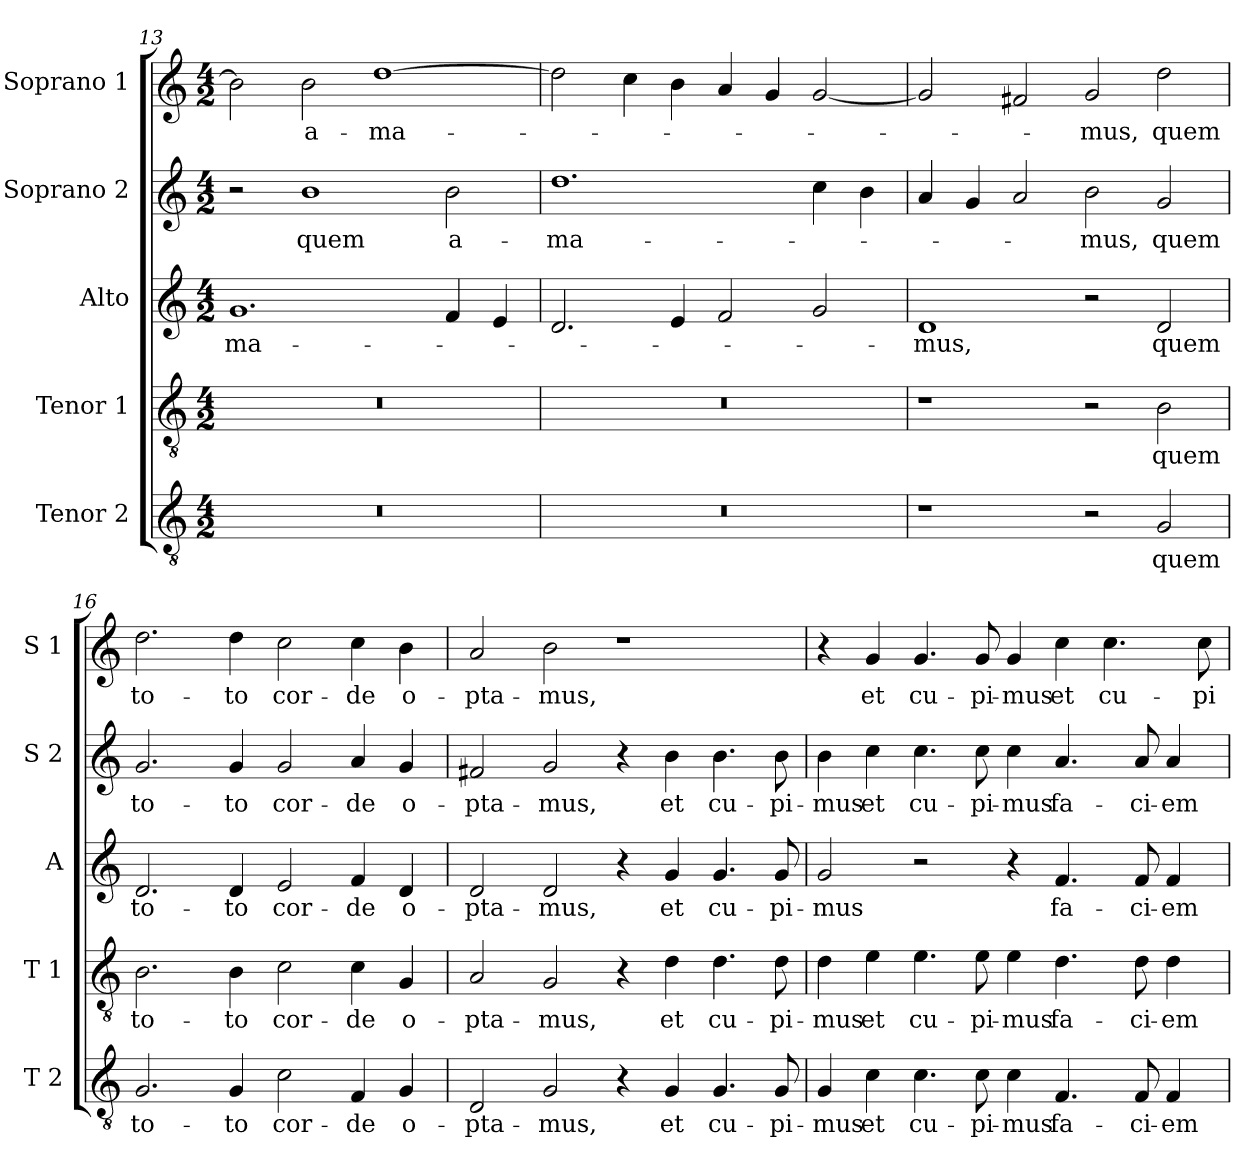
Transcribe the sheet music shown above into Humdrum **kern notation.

**kern	**text	**kern	**text	**kern	**text	**kern	**text	**kern	**text
*part5	*part5	*part4	*part4	*part3	*part3	*part2	*part2	*part1	*part1
*staff5	*staff5	*staff4	*staff4	*staff3	*staff3	*staff2	*staff2	*staff1	*staff1
*I"Tenor 2	*	*I"Tenor 1	*	*I"Alto	*	*I"Soprano 2	*	*I"Soprano 1	*
*I'T 2	*	*I'T 1	*	*I'A	*	*I'S 2	*	*I'S 1	*
*clefGv2	*	*clefGv2	*	*clefG2	*	*clefG2	*	*clefG2	*
*k[]	*	*k[]	*	*k[]	*	*k[]	*	*k[]	*
*C:	*	*C:	*	*C:	*	*C:	*	*C:	*
*M4/2	*	*M4/2	*	*M4/2	*	*M4/2	*	*M4/2	*
=13	=13	=13	=13	=13	=13	=13	=13	=13	=13
!	!	!	!	!	!LO:LY:b	!	!	!	!
0r	.	0r	.	1.g	-ma-	2r	.	2b\]	.
!	!	!	!	!	!	!	!LO:LY:b	!	!LO:LY:b
.	.	.	.	.	.	1b	quem	2b\	a-
!	!	!	!	!	!	!	!	!	!LO:LY:b
.	.	.	.	.	.	.	.	[1dd	-ma-
!	!	!	!	!	!	!	!LO:LY:b	!	!
.	.	.	.	4f/	.	2b\	a-	.	.
.	.	.	.	4e/	.	.	.	.	.
=14	=14	=14	=14	=14	=14	=14	=14	=14	=14
!	!	!	!	!	!	!	!LO:LY:b	!	!
0r	.	0r	.	2.d/	.	1.dd	-ma-	2dd\]	.
.	.	.	.	.	.	.	.	4cc\	.
.	.	.	.	4e/	.	.	.	4b\	.
.	.	.	.	2f/	.	.	.	4a/	.
.	.	.	.	.	.	.	.	4g/	.
.	.	.	.	2g/	.	4cc\	.	[2g/	.
.	.	.	.	.	.	4b\	.	.	.
!!LO:LB:g=z
=15	=15	=15	=15	=15	=15	=15	=15	=15	=15
!	!	!	!	!	!LO:LY:b	!	!	!	!
1r	.	1r	.	1d	-mus,	4a/	.	2g/]	.
.	.	.	.	.	.	4g/	.	.	.
.	.	.	.	.	.	2a/	.	2f#X/	.
!	!	!	!	!	!	!	!LO:LY:b	!	!LO:LY:b
2r	.	2r	.	2r	.	2b\	-mus,	2g/	-mus,
!	!LO:LY:b	!	!LO:LY:b	!	!LO:LY:b	!	!LO:LY:b	!	!LO:LY:b
2G/	quem	2B\	quem	2d/	quem	2g/	quem	2dd\	quem
=16	=16	=16	=16	=16	=16	=16	=16	=16	=16
!	!LO:LY:b	!	!LO:LY:b	!	!LO:LY:b	!	!LO:LY:b	!	!LO:LY:b
2.G/	to-	2.B\	to-	2.d/	to-	2.g/	to-	2.dd\	to-
!	!LO:LY:b	!	!LO:LY:b	!	!LO:LY:b	!	!LO:LY:b	!	!LO:LY:b
4G/	-to	4B\	-to	4d/	-to	4g/	-to	4dd\	-to
!	!LO:LY:b	!	!LO:LY:b	!	!LO:LY:b	!	!LO:LY:b	!	!LO:LY:b
2c\	cor-	2c\	cor-	2e/	cor-	2g/	cor-	2cc\	cor-
!	!LO:LY:b	!	!LO:LY:b	!	!LO:LY:b	!	!LO:LY:b	!	!LO:LY:b
4F/	-de	4c\	-de	4f/	-de	4a/	-de	4cc\	-de
!	!LO:LY:b	!	!LO:LY:b	!	!LO:LY:b	!	!LO:LY:b	!	!LO:LY:b
4G/	o-	4G/	o-	4d/	o-	4g/	o-	4b\	o-
=17	=17	=17	=17	=17	=17	=17	=17	=17	=17
!	!LO:LY:b	!	!LO:LY:b	!	!LO:LY:b	!	!LO:LY:b	!	!LO:LY:b
2D/	-pta-	2A/	-pta-	2d/	-pta-	2f#X/	-pta-	2a/	-pta-
!	!LO:LY:b	!	!LO:LY:b	!	!LO:LY:b	!	!LO:LY:b	!	!LO:LY:b
2G/	-mus,	2G/	-mus,	2d/	-mus,	2g/	-mus,	2b\	-mus,
4r	.	4r	.	4r	.	4r	.	1r	.
!	!LO:LY:b	!	!LO:LY:b	!	!LO:LY:b	!	!LO:LY:b	!	!
4G/	et	4d\	et	4g/	et	4b\	et	.	.
!	!LO:LY:b	!	!LO:LY:b	!	!LO:LY:b	!	!LO:LY:b	!	!
4.G/	cu-	4.d\	cu-	4.g/	cu-	4.b\	cu-	.	.
!	!LO:LY:b	!	!LO:LY:b	!	!LO:LY:b	!	!LO:LY:b	!	!
8G/	-pi-	8d\	-pi-	8g/	-pi-	8b\	-pi-	.	.
!!LO:PB:g=z
=18	=18	=18	=18	=18	=18	=18	=18	=18	=18
!	!LO:LY:b	!	!LO:LY:b	!	!LO:LY:b	!	!LO:LY:b	!	!
4G/	-mus	4d\	-mus	2g/	-mus	4b\	-mus	4r	.
!	!LO:LY:b	!	!LO:LY:b	!	!	!	!LO:LY:b	!	!LO:LY:b
4c\	et	4e\	et	.	.	4cc\	et	4g/	et
!	!LO:LY:b	!	!LO:LY:b	!	!	!	!LO:LY:b	!	!LO:LY:b
4.c\	cu-	4.e\	cu-	2r	.	4.cc\	cu-	4.g/	cu-
!	!LO:LY:b	!	!LO:LY:b	!	!	!	!LO:LY:b	!	!LO:LY:b
8c\	-pi-	8e\	-pi-	.	.	8cc\	-pi-	8g/	-pi-
!	!LO:LY:b	!	!LO:LY:b	!	!	!	!LO:LY:b	!	!LO:LY:b
4c\	-mus	4e\	-mus	4r	.	4cc\	-mus	4g/	-mus
!	!LO:LY:b	!	!LO:LY:b	!	!LO:LY:b	!	!LO:LY:b	!	!LO:LY:b
4.F/	fa-	4.d\	fa-	4.f/	fa-	4.a/	fa-	4cc\	et
!	!	!	!	!	!	!	!	!	!LO:LY:b
.	.	.	.	.	.	.	.	4.cc\	cu-
!	!LO:LY:b	!	!LO:LY:b	!	!LO:LY:b	!	!LO:LY:b	!	!
8F/	-ci-	8d\	-ci-	8f/	-ci-	8a/	-ci-	.	.
!	!LO:LY:b	!	!LO:LY:b	!	!LO:LY:b	!	!LO:LY:b	!	!
4F/	-em	4d\	-em	4f/	-em	4a/	-em	.	.
!	!	!	!	!	!	!	!	!	!LO:LY:b
.	.	.	.	.	.	.	.	8cc\	-pi-
=	=	=	=	=	=	=	=	=	=
*-	*-	*-	*-	*-	*-	*-	*-	*-	*-
